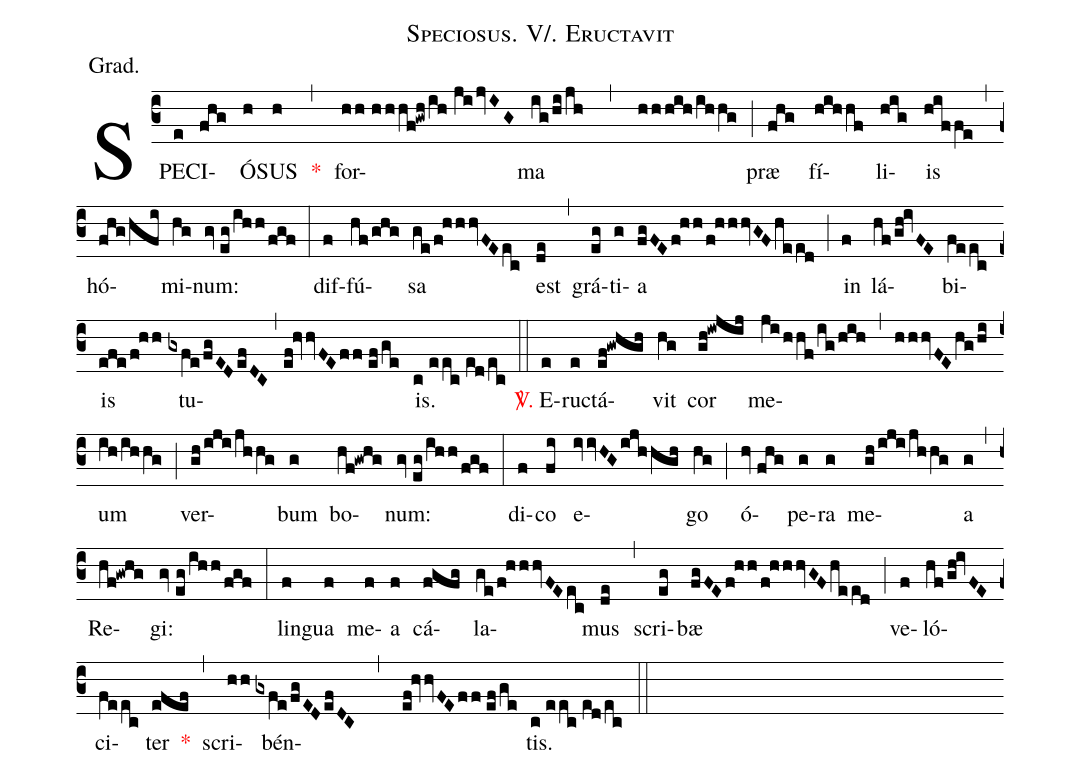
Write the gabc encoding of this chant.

name:Speciosus. V/. Eructavit;
annotation:Grad.;
mode:III.;
office-part:Gradual;
%%
(c3) SPE(e)CI(fhg)Ó(h)SUS(h) <v>\red{*}</v>(,) for(hh//hhhf!gwh/ih//jijvIG)ma(ig/hi/jh,hhhih/ihhg) (;) præ(fhg) fí(hihhf)li(hig)is(hiffe) (,) hó(fhg/hfi)mi(hg)num:(gv//eg/ihh/fgf) (:) dif(f)fú(hf/ghg)sa(ge/f!hhhvFEec) est(de) (,) grá(eg)ti(g)a(fgFEf!hh/f!hhhvGFheed) (;) in(f) lá(hf/gh!ivFE)bi(feec)is(efe/f!hh) tu(gxfe/fgEDefDC,ef!hvhvFEff//ef/ge)is.(c//eec//ed/ec) (::) <v>\red{\Vbar.}</v> E(e)ruc(e)tá(ef!gwhgh)vit(hg) cor(gh!iwjij) me(ji/hhf/ig/hih,hhhvFEhg/hi)um(ih/ihhg) (;) ver(gh/iji/jhhg)bum(g) bo(hf!gwhg)num:(gv//eg/ihh/fgf) (:) di(f)co(fi) e(ivivHGijhhgh)go(hg) (;) ó(hv//fhg)pe(g)ra(g) me(gh/iji/jhhg)a(g) (,) Re(hf!gwhg)gi:(gv//eg/ihh/fgf) (:) lin(f)gua(f) me(f)a(f) cá(fgfg)la(ge/f!hhhvFEec)mus(de) (,) scri(eg)bæ(fgFEf!hh/f!hhhvGFheed) (;) ve(f)ló(hf/gh!ivFE)ci(feec)ter(efef) <v>\red{*}</v>(,) scri(hh)bén(gxfe/fgEDefDC , ef!hvhvFEff//ef/ge)tis.(c///eec//ed/ec) (::)
